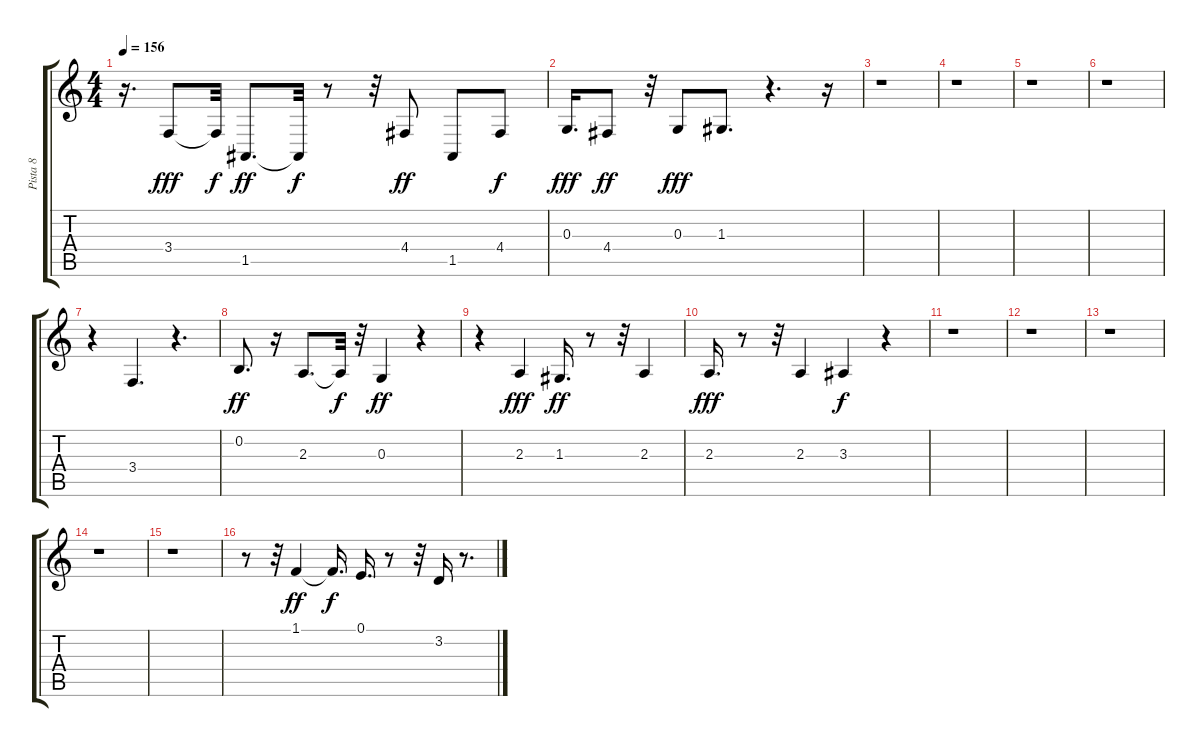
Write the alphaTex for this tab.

\track ("Pista 8" "Pista 8") {instrument trombone}
\staff {score tabs}
\tuning (E4 B3 G3 D3 A2 E2) {hide}
\ts (4 4)
\tempo 156
\clef g2
\ks c
r.16{d dy f} 3.4.8{dy fff} 3.4{t}.32{dy f} 1.5.8{d dy ff} 1.5{t}.32{dy f} r.8 r.32 4.4.8{dy ff} 1.5.8 4.4.8{dy f} |
0.3.16{d dy fff} 4.4.8{dy ff} r.32 0.3.8{dy fff} 1.3.8{d} r.4{d} r.16 |
r.1 |
r.1 |
r.1 |
r.1 |
r.4 3.4.4{d balance 2} r.4{d} |
0.2.8{d dy ff} r.16 2.3.8{d} 2.3{t}.32{dy f} r.32 0.3.4{dy ff} r.4 |
r.4 2.3.4{dy fff} 1.3.16{d dy ff} r.8 r.32 2.3.4 |
2.3.16{d dy fff} r.8 r.32 2.3.4 3.3.4{dy f} r.4 |
r.1 |
r.1 |
r.1 |
r.1 |
r.1 |
r.8 r.32 1.1.4{dy ff balance 8} 1.1{t}.16{d dy f} 0.1.16{d} r.8 r.32 3.2.16 r.8{d}
